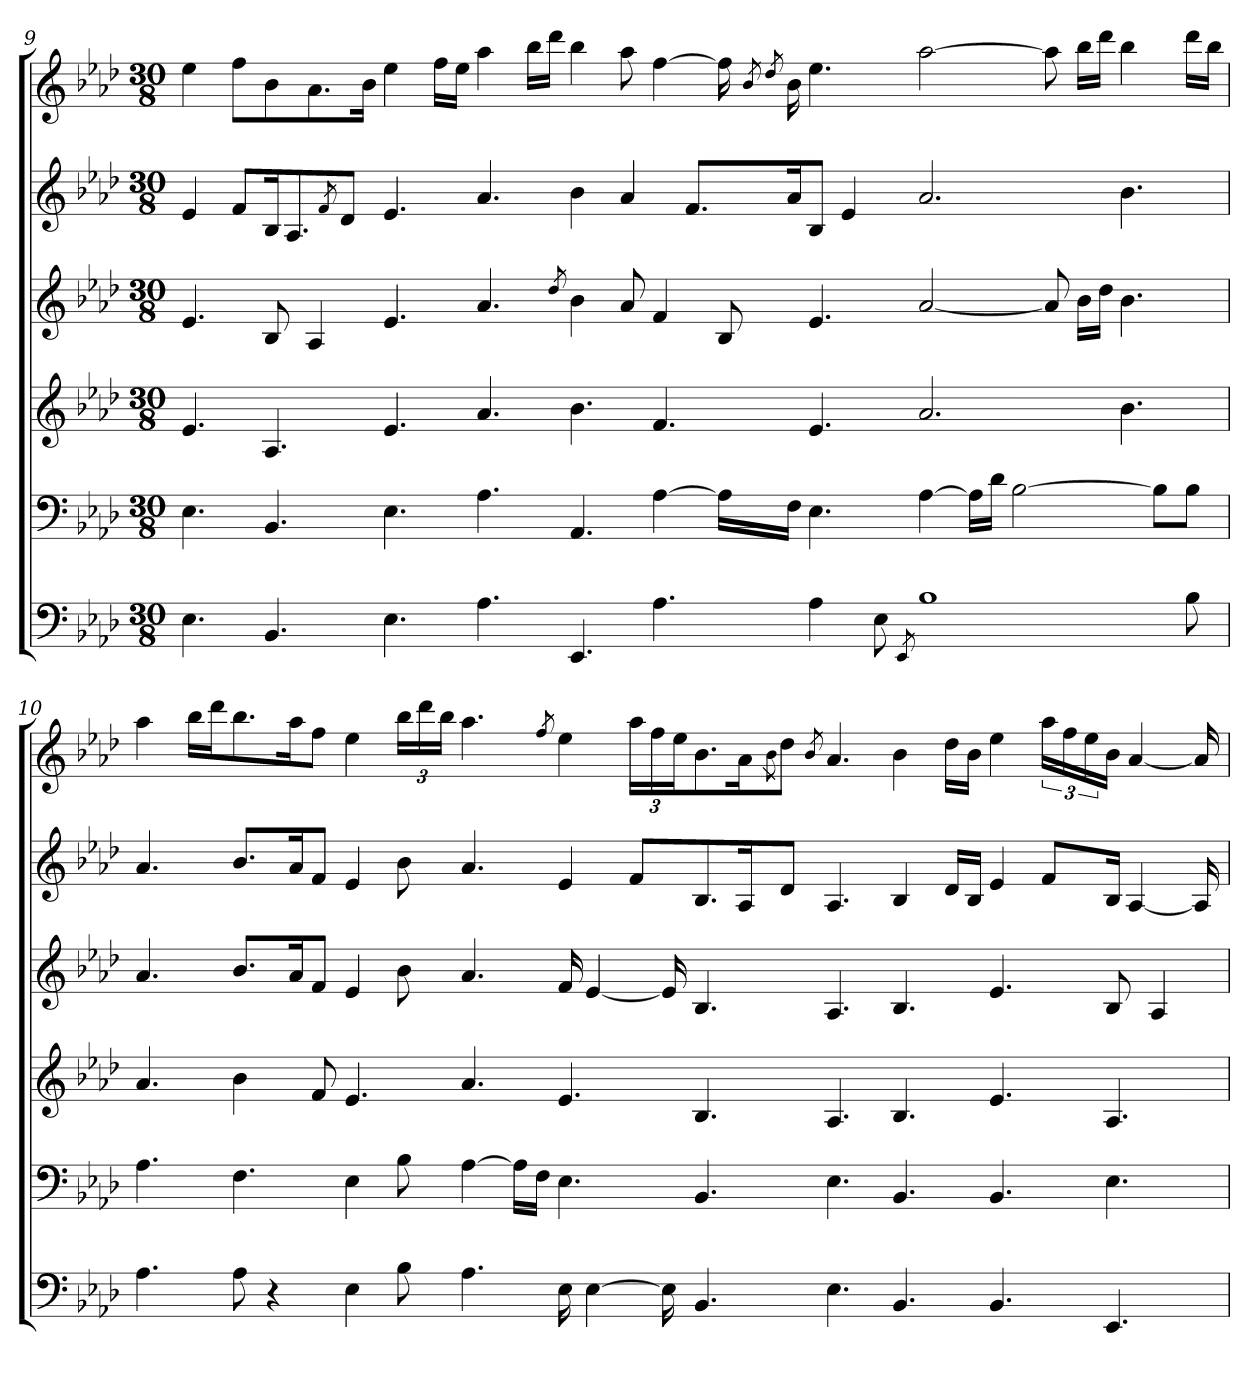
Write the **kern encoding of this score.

**kern	**kern	**kern	**kern	**kern	**kern
*part6	*part5	*part4	*part3	*part2	*part1
*staff6	*staff5	*staff4	*staff3	*staff2	*staff1
*clefF4	*clefF4	*clefG2	*clefG2	*clefG2	*clefG2
*k[b-e-a-d-]	*k[b-e-a-d-]	*k[b-e-a-d-]	*k[b-e-a-d-]	*k[b-e-a-d-]	*k[b-e-a-d-]
*M30/8	*M30/8	*M30/8	*M30/8	*M30/8	*M30/8
=9	=9	=9	=9	=9	=9
4.E-	4.E-	4.e-	4.e-	4e-	4ee-
.	.	.	.	8f/L	8ff\L
4.BB-	4.BB-	4.A-	8B-	16B-/K	8b-\
.	.	.	.	8.A-/	.
.	.	.	4A-	.	8.a-\
.	.	.	.	8qf/	.
.	.	.	.	8d-/J	.
.	.	.	.	.	16b-\Jk
4.E-	4.E-	4.e-	4.e-	4.e-	4ee-
.	.	.	.	.	16ff\LL
.	.	.	.	.	16ee-\JJ
4.A-	4.A-	4.a-	4.a-	4.a-	4aa-
.	.	.	.	.	16bb-\LL
.	.	.	.	.	16ddd-\JJ
.	.	.	8qdd-	.	.
4.EE-	4.AA-	4.b-	4b-	4b-	4bb-
.	.	.	8a-	4a-	8aa-
4.A-	[4A-	4.f	4f	.	[4ff
.	.	.	.	8.f/L	.
.	16A-\LL]	.	8B-	.	16ff]
.	.	.	.	.	8qb-
.	.	.	.	.	8qdd-
.	16F\JJ	.	.	16a-/K	16b-
4A-	4.E-	4.e-	4.e-	8B-/J	4.ee-
.	.	.	.	4e-	.
8E-	.	.	.	.	.
8qEE-	.	.	.	.	.
1B-	[4A-	2.a-	[2a-	2.a-	[2aa-
.	16A-\LL]	.	.	.	.
.	16d-\JJ	.	.	.	.
.	[2B-	.	.	.	.
.	.	.	8a-]	.	8aa-]
.	.	.	16b-\LL	.	16bb-\LL
.	.	.	16dd-\JJ	.	16ddd-\JJ
.	.	4.b-	4.b-	4.b-	4bb-
.	8B-\L]	.	.	.	.
8B-	8B-\J	.	.	.	16ddd-\LL
.	.	.	.	.	16bb-\JJ
=10	=10	=10	=10	=10	=10
4.A-	4.A-	4.a-	4.a-	4.a-	4aa-
.	.	.	.	.	16bb-\LL
.	.	.	.	.	16ddd-\J
8A-	4.F	4b-	8.b-/L	8.b-/L	8.bb-\
4r	.	.	.	.	.
.	.	.	16a-/K	16a-/K	16aa-\K
.	.	8f	8f/J	8f/J	8ff\J
4E-	4E-	4.e-	4e-	4e-	4ee-
8B-	8B-	.	8b-	8b-	24bb-\LL
.	.	.	.	.	24ddd-\
.	.	.	.	.	24bb-\JJ
4.A-	[4A-	4.a-	4.a-	4.a-	4.aa-
.	16A-\LL]	.	.	.	.
.	16F\JJ	.	.	.	.
.	.	.	.	.	8qff
16E-	4.E-	4.e-	16f	4e-	4ee-
[4E-	.	.	[4e-	.	.
.	.	.	.	8f/L	24aa-\LL
.	.	.	.	.	24ff\
16E-]	.	.	16e-]	.	.
.	.	.	.	.	24ee-\J
4.BB-	4.BB-	4.B-	4.B-	8.B-/	8.b-\
.	.	.	.	16A-/K	16a-\K
.	.	.	.	.	8qb-\
.	.	.	.	8d-/J	8dd-\J
.	.	.	.	.	8qb-
4.E-	4.E-	4.A-	4.A-	4.A-	4.a-
4.BB-	4.BB-	4.B-	4.B-	4B-	4b-
.	.	.	.	16d-/LL	16dd-\LL
.	.	.	.	16B-/JJ	16b-\JJ
4.BB-	4.BB-	4.e-	4.e-	4e-	4ee-
.	.	.	.	8f/L	24aa-\LL
.	.	.	.	.	24ff\
.	.	.	.	.	24ee-\
4.EE-	4.E-	4.A-	8B-	16B-/Jk	16b-\JJ
.	.	.	.	[4A-	[4a-
.	.	.	4A-	.	.
.	.	.	.	16A-]	16a-]
=	=	=	=	=	=
*-	*-	*-	*-	*-	*-
